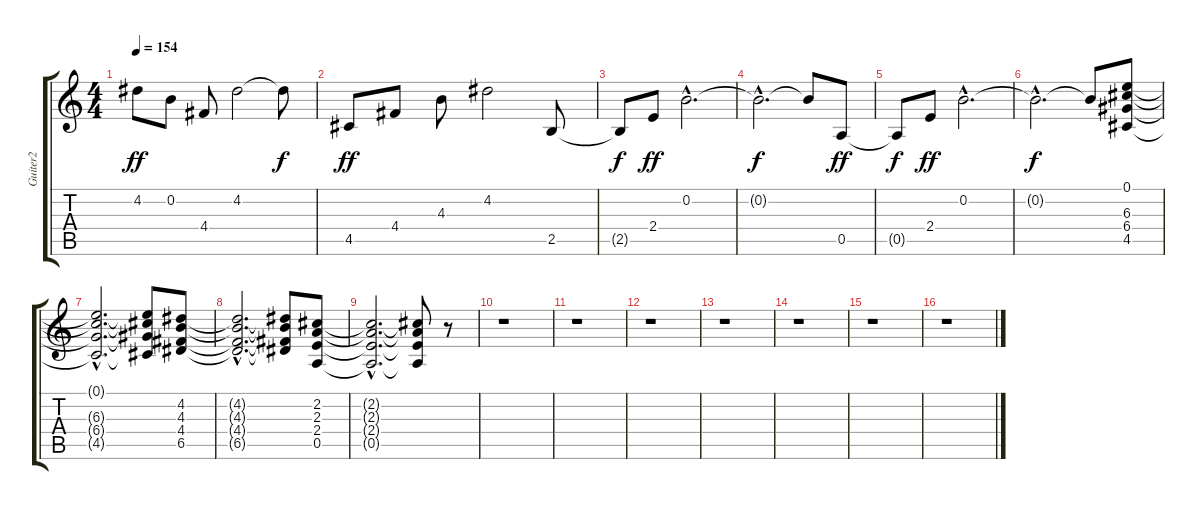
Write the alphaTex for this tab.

\track ("Guiter2" "Guiter2") {instrument distortionguitar}
\staff {score tabs}
\tuning (E4 B3 G3 D3 A2 E2) {hide}
\ts (4 4)
\tempo 154
\clef g2
\ks c
4.2.8{dy ff} 0.2.8 4.4.8 4.2.2 4.2{t}.8{dy f} |
4.5.8{dy ff} 4.4.8 4.3.8 4.2.2 2.5.8 |
2.5{t}.8{dy f} 2.4.8{dy ff} 0.2{hac}.2{d} |
0.2{hac t}.2{d dy f} 0.2{t}.8 0.5.8{dy ff} |
0.5{t}.8{dy f} 2.4.8{dy ff} 0.2{hac}.2{d} |
0.2{hac t}.2{d dy f} 0.2{t}.8 (0.1 6.3 6.4 4.5).8 |
(0.1{hac t} 6.3{hac t} 6.4{hac t} 4.5{hac t}).2{d} (0.1{t} 6.3{t} 6.4{t} 4.5{t}).8 (4.2 4.3 4.4 6.5).8 |
(4.2{hac t} 4.3{hac t} 4.4{hac t} 6.5{hac t}).2{d} (4.2{t} 4.3{t} 4.4{t} 6.5{t}).8 (2.2 2.3 2.4 0.5).8 |
(2.2{hac t} 2.3{hac t} 2.4{hac t} 0.5{hac t}).2{d} (2.2{t} 2.3{t} 2.4{t} 0.5{t}).8 r.8 |
r.1 |
r.1 |
r.1 |
r.1 |
r.1 |
r.1 |
r.1
